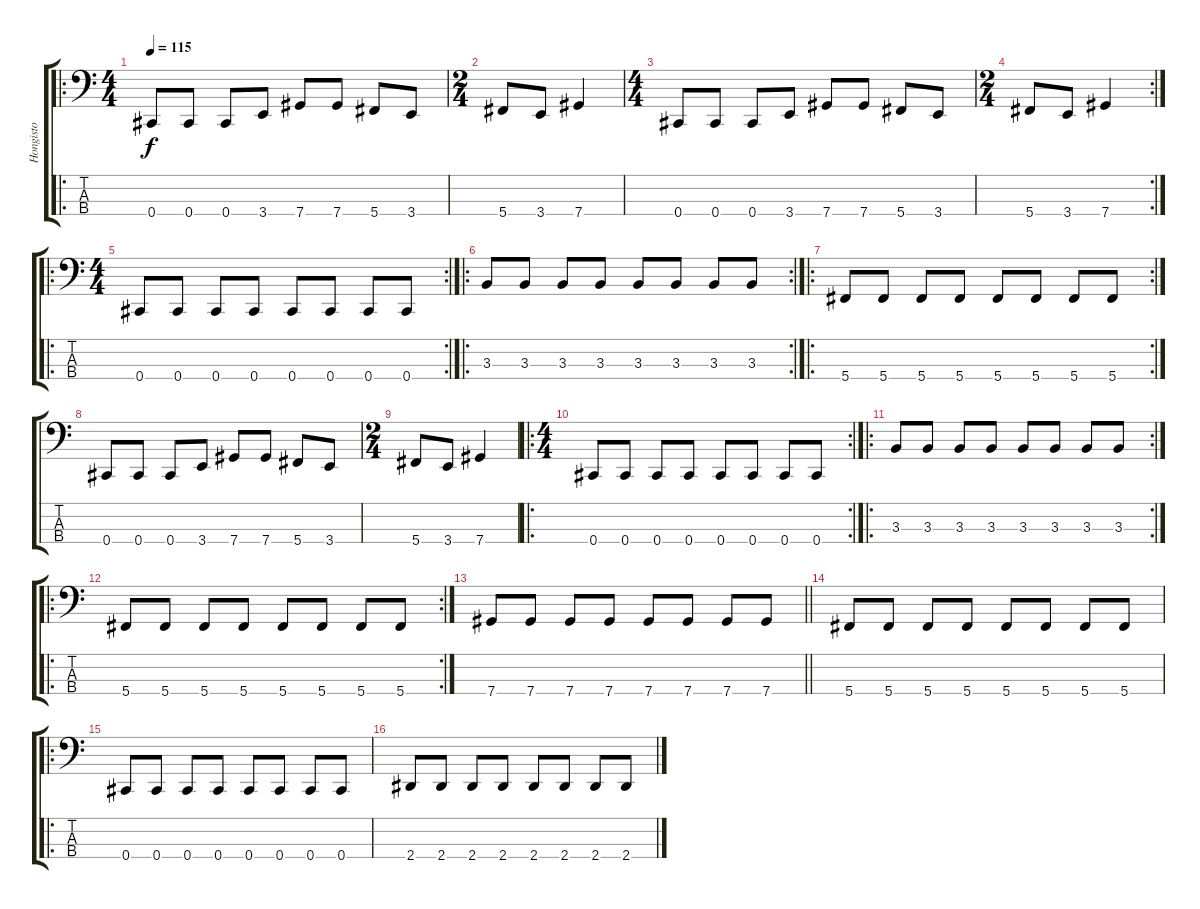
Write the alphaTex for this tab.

\track ("Hongisto" "Hongisto") {instrument electricbassfinger}
\staff {score tabs}
\tuning (Gb2 Db2 Ab1 Db1) {hide}
\ro
\ts (4 4)
\tempo 115
\clef f4
\ks c
0.4.8{dy f instrument electricbassfinger} 0.4.8 0.4.8 3.4.8 7.4.8 7.4.8 5.4.8 3.4.8 |
\ts (2 4)
5.4.8 3.4.8 7.4.4 |
\ts (4 4)
0.4.8 0.4.8 0.4.8 3.4.8 7.4.8 7.4.8 5.4.8 3.4.8 |
\rc 2
\ts (2 4)
5.4.8 3.4.8 7.4.4 |
\ro
\rc 2
\ts (4 4)
0.4.8 0.4.8 0.4.8 0.4.8 0.4.8 0.4.8 0.4.8 0.4.8 |
\ro
\rc 2
3.3.8 3.3.8 3.3.8 3.3.8 3.3.8 3.3.8 3.3.8 3.3.8 |
\ro
\rc 2
5.4.8 5.4.8 5.4.8 5.4.8 5.4.8 5.4.8 5.4.8 5.4.8 |
0.4.8 0.4.8 0.4.8 3.4.8 7.4.8 7.4.8 5.4.8 3.4.8 |
\ts (2 4)
5.4.8 3.4.8 7.4.4 |
\ro
\rc 2
\ts (4 4)
0.4.8 0.4.8 0.4.8 0.4.8 0.4.8 0.4.8 0.4.8 0.4.8 |
\ro
\rc 2
3.3.8 3.3.8 3.3.8 3.3.8 3.3.8 3.3.8 3.3.8 3.3.8 |
\ro
\rc 2
5.4.8 5.4.8 5.4.8 5.4.8 5.4.8 5.4.8 5.4.8 5.4.8 |
\barLineRight lightlight
7.4.8 7.4.8 7.4.8 7.4.8 7.4.8 7.4.8 7.4.8 7.4.8 |
5.4.8 5.4.8 5.4.8 5.4.8 5.4.8 5.4.8 5.4.8 5.4.8 |
\ro
0.4.8 0.4.8 0.4.8 0.4.8 0.4.8 0.4.8 0.4.8 0.4.8 |
2.4.8 2.4.8 2.4.8 2.4.8 2.4.8 2.4.8 2.4.8 2.4.8
